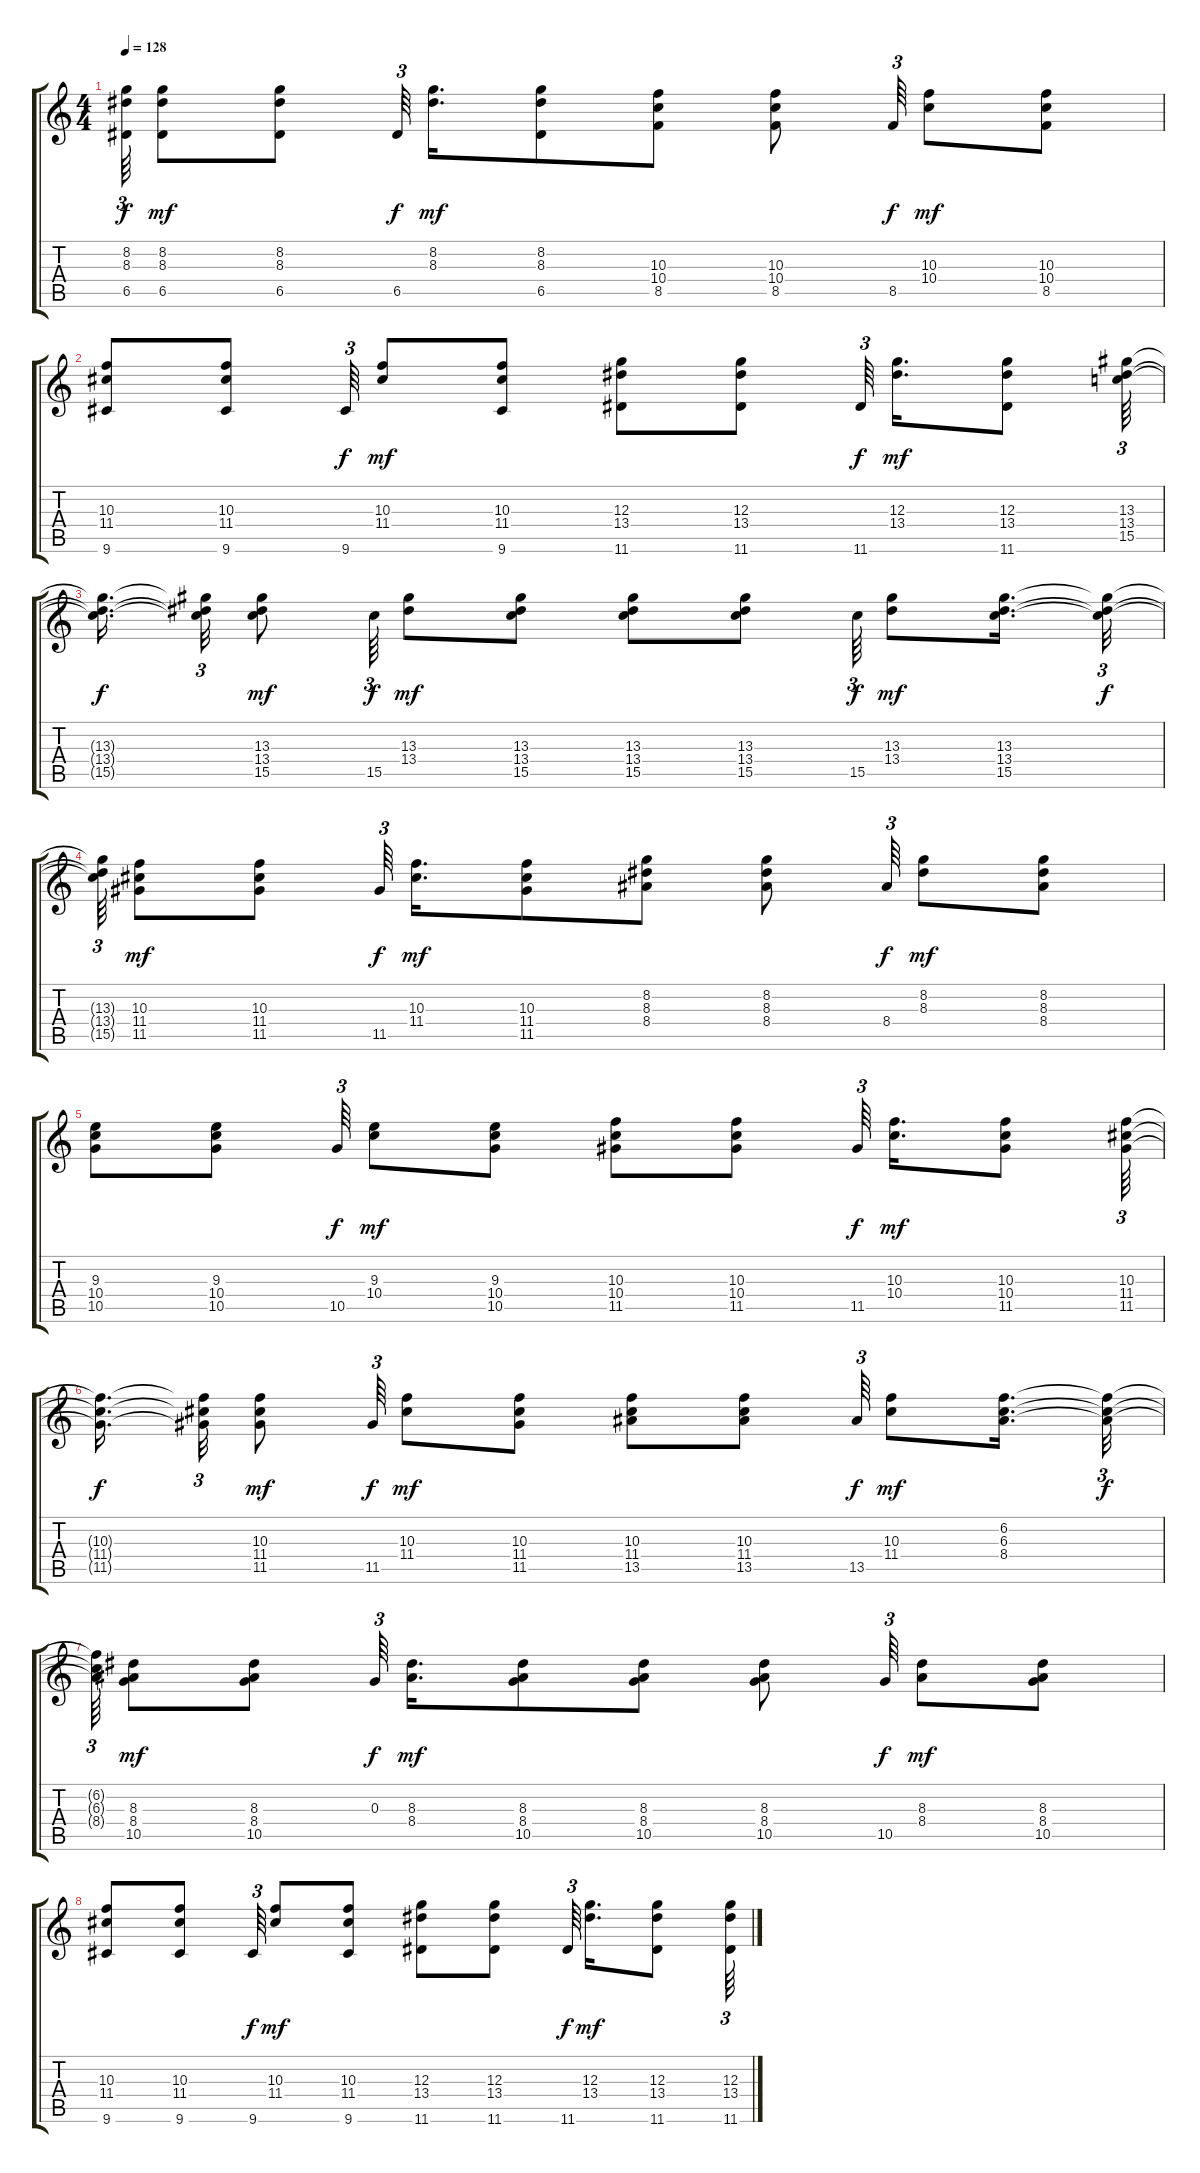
\track "" {instrument acousticguitarsteel}
\staff {score tabs}
\tuning (E4 B3 G3 D3 A2 E2) {hide}
\ts (4 4)
\tempo 128
\clef g2
\ks c
(8.2{t} 8.3{t} 6.5{t}).64{tu (3 2) dy f} (8.2 8.3 6.5).8{dy mf} (8.2 8.3 6.5).8 6.5.64{tu (3 2) dy f beam splitsecondary} (8.2 8.3).16{d dy mf} (8.2 8.3 6.5).8 (10.3 10.4 8.5).8 (10.3 10.4 8.5).8 8.5.64{tu (3 2) dy f} (10.3 10.4).8{dy mf} (10.3 10.4 8.5).8 |
(10.3 11.4 9.6).8 (10.3 11.4 9.6).8 9.6.64{tu (3 2) dy f} (10.3 11.4).8{dy mf} (10.3 11.4 9.6).8 (12.3 13.4 11.6).8 (12.3 13.4 11.6).8 11.6.64{tu (3 2) dy f beam splitsecondary} (12.3 13.4).16{d dy mf} (12.3 13.4 11.6).8 (13.3 13.4 15.5).64{tu (3 2)} |
(13.3{t} 13.4{t} 15.5{t}).16{d dy f beam splitsecondary} (13.3{t} 13.4{t} 15.5{t}).32{tu (3 2)} (13.3 13.4 15.5).8{dy mf} 15.5.64{tu (3 2) dy f} (13.3 13.4).8{dy mf} (13.3 13.4 15.5).8 (13.3 13.4 15.5).8 (13.3 13.4 15.5).8 15.5.64{tu (3 2) dy f} (13.3 13.4).8{dy mf} (13.3 13.4 15.5).16{d} (13.3{t} 13.4{t} 15.5{t}).32{tu (3 2) dy f} |
(13.3{t} 13.4{t} 15.5{t}).64{tu (3 2)} (10.3 11.4 11.5).8{dy mf} (10.3 11.4 11.5).8 11.5.64{tu (3 2) dy f beam splitsecondary} (10.3 11.4).16{d dy mf} (10.3 11.4 11.5).8 (8.2 8.3 8.4).8 (8.2 8.3 8.4).8 8.4.64{tu (3 2) dy f} (8.2 8.3).8{dy mf} (8.2 8.3 8.4).8 |
(9.3 10.4 10.5).8 (9.3 10.4 10.5).8 10.5.64{tu (3 2) dy f} (9.3 10.4).8{dy mf} (9.3 10.4 10.5).8 (10.3 10.4 11.5).8 (10.3 10.4 11.5).8 11.5.64{tu (3 2) dy f beam splitsecondary} (10.3 10.4).16{d dy mf} (10.3 10.4 11.5).8 (10.3 11.4 11.5).64{tu (3 2)} |
(10.3{t} 11.4{t} 11.5{t}).16{d dy f beam splitsecondary} (10.3{t} 11.4{t} 11.5{t}).32{tu (3 2)} (10.3 11.4 11.5).8{dy mf} 11.5.64{tu (3 2) dy f} (10.3 11.4).8{dy mf} (10.3 11.4 11.5).8 (10.3 11.4 13.5).8 (10.3 11.4 13.5).8 13.5.64{tu (3 2) dy f} (10.3 11.4).8{dy mf} (6.2 6.3 8.4).16{d} (6.2{t} 6.3{t} 8.4{t}).32{tu (3 2) dy f} |
(6.2{t} 6.3{t} 8.4{t}).64{tu (3 2)} (8.3 8.4 10.5).8{dy mf} (8.3 8.4 10.5).8 0.3.64{tu (3 2) dy f beam splitsecondary} (8.3 8.4).16{d dy mf} (8.3 8.4 10.5).8 (8.3 8.4 10.5).8 (8.3 8.4 10.5).8 10.5.64{tu (3 2) dy f} (8.3 8.4).8{dy mf} (8.3 8.4 10.5).8 |
(10.3 11.4 9.6).8 (10.3 11.4 9.6).8 9.6.64{tu (3 2) dy f} (10.3 11.4).8{dy mf} (10.3 11.4 9.6).8 (12.3 13.4 11.6).8 (12.3 13.4 11.6).8 11.6.64{tu (3 2) dy f beam splitsecondary} (12.3 13.4).16{d dy mf} (12.3 13.4 11.6).8 (12.3 13.4 11.6).64{tu (3 2)}
